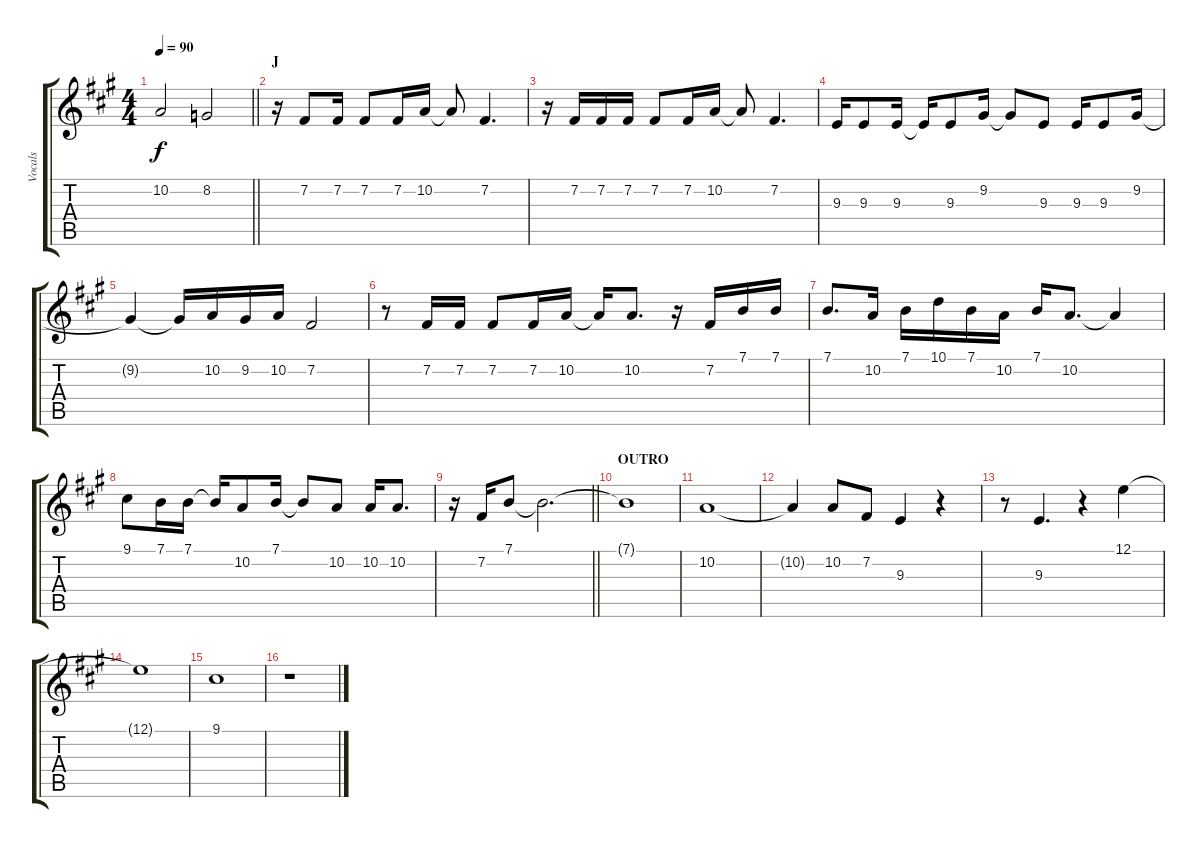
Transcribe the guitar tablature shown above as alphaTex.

\track ("Vocals" "Vocals") {instrument harmonica}
\staff {score tabs}
\tuning (E4 B3 G3 D3 A2 E2) {hide}
\ts (4 4)
\tempo 90
\clef g2
\barLineRight lightlight
\ks f#minor
10.2{t}.2{dy f} 8.2.2 |
\section ("" "J")
r.16 7.2.8 7.2.16 7.2.8 7.2.16 10.2.16 10.2{t}.8 7.2.4{d} |
r.16 7.2.16 7.2.16 7.2.16 7.2.8 7.2.16 10.2.16 10.2{t}.8 7.2.4{d} |
9.3.16 9.3.8 9.3.16 9.3{t}.16 9.3.8 9.2.16 9.2{t}.8 9.3.8 9.3.16 9.3.8 9.2.16 |
9.2{t}.4 9.2{t}.16 10.2.16 9.2.16 10.2.16 7.2.2 |
r.8 7.2.16 7.2.16 7.2.8 7.2.16 10.2.16 10.2{t}.16 10.2.8{d} r.16 7.2.16 7.1.16 7.1.16 |
7.1.8{d} 10.2.16 7.1.16 10.1.16 7.1.16 10.2.16 7.1.16 10.2.8{d} 10.2{t}.4 |
9.1.8 7.1.16 7.1.16 7.1{t}.16 10.2.8 7.1.16 7.1{t}.8 10.2.8 10.2.16 10.2.8{d} |
\barLineRight lightlight
r.16 7.2.16 7.1.8 7.1{t}.2{d} |
\section ("" "OUTRO")
7.1{t}.1 |
10.2.1 |
10.2{t}.4 10.2.8 7.2.8 9.3.4 r.4 |
r.8 9.3.4{d} r.4 12.1.4 |
12.1{t}.1 |
9.1.1 |
r.1
